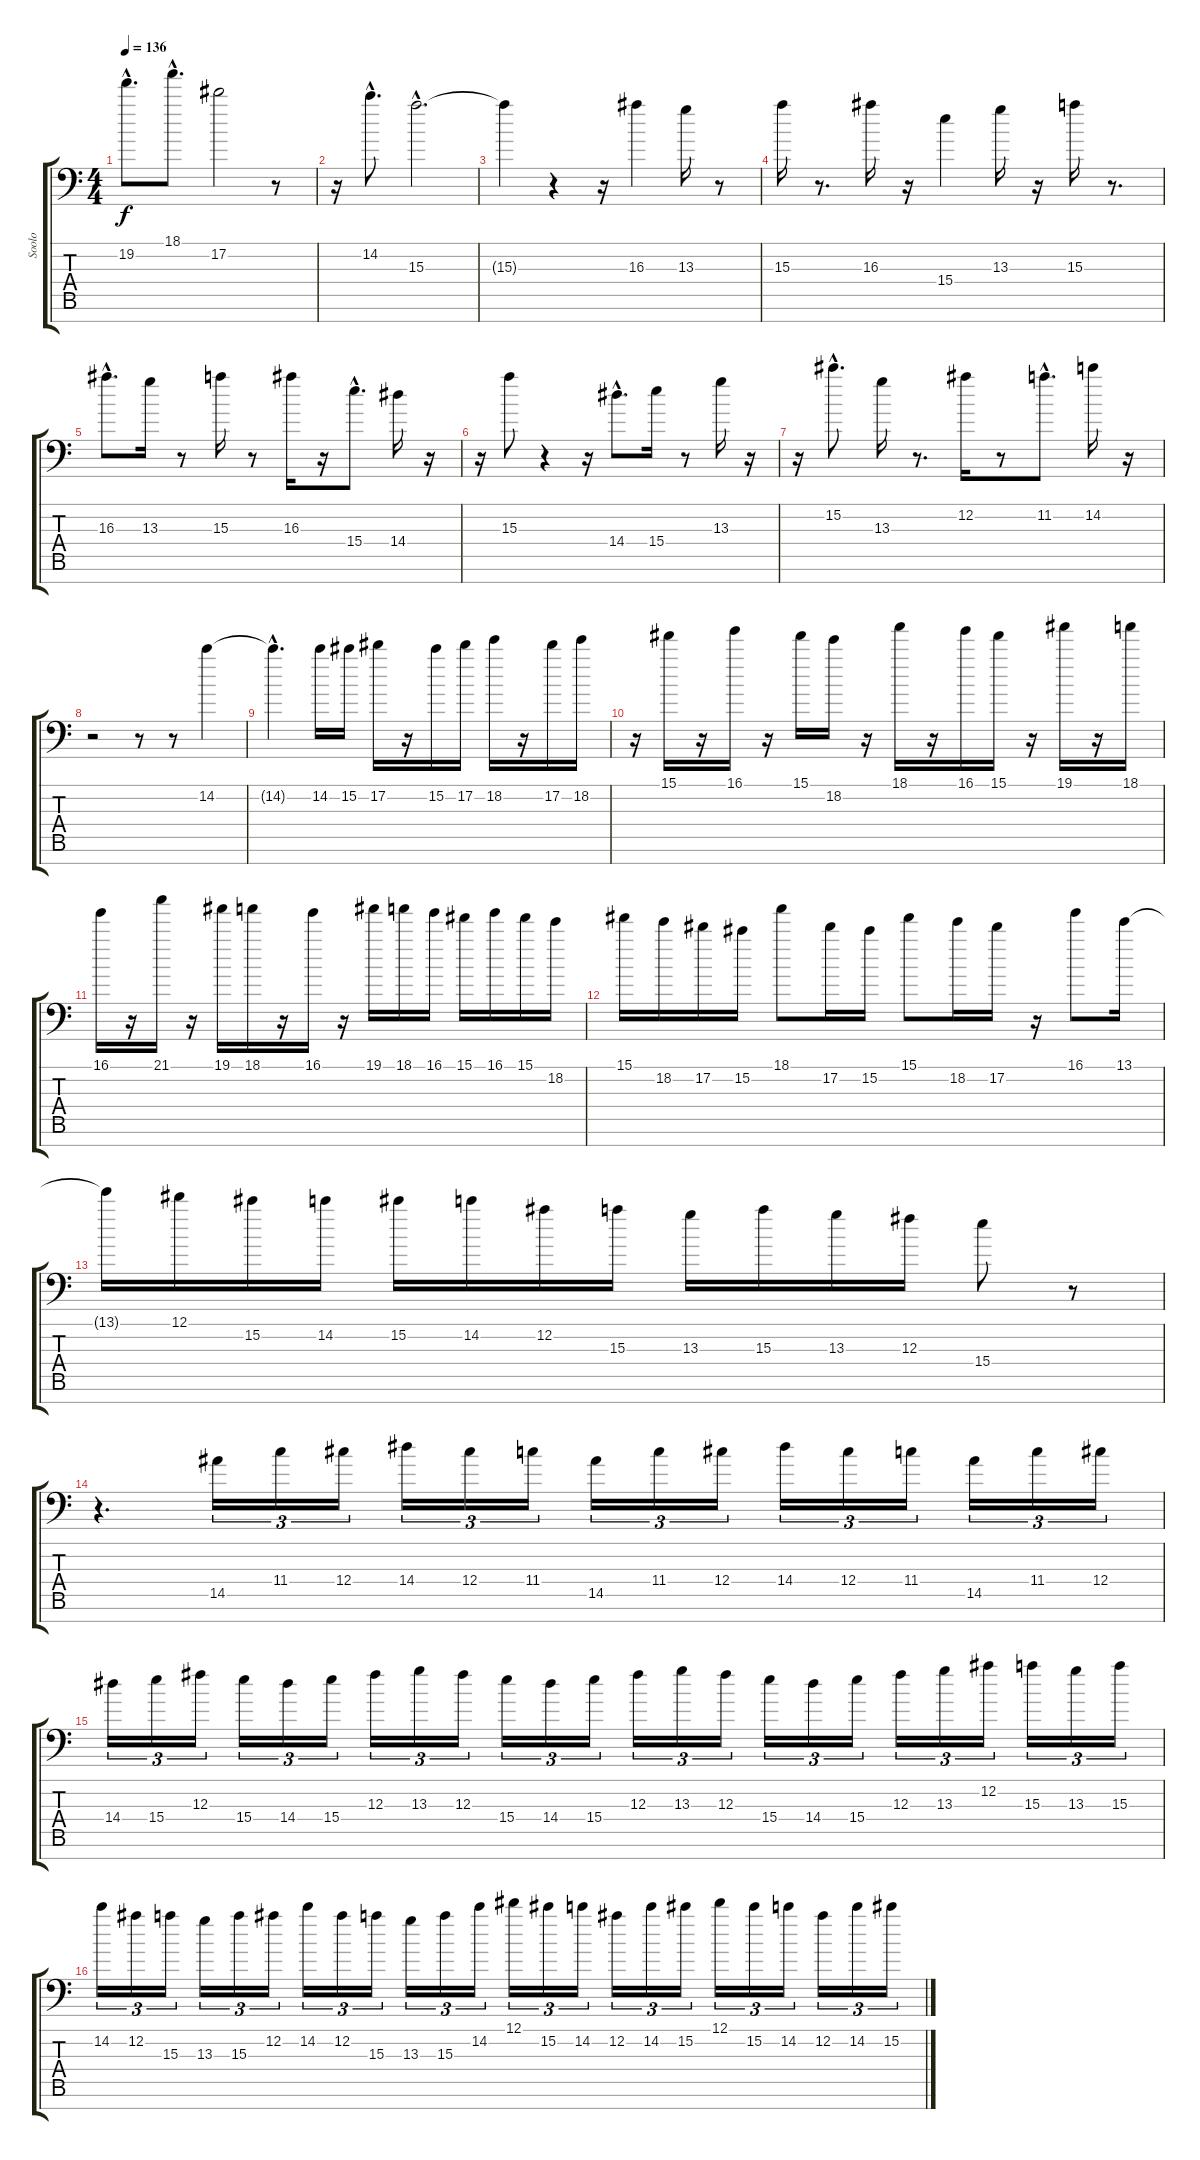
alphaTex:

\track ("Soolo" "Soolo") {instrument overdrivenguitar}
\staff {score tabs}
\tuning (Eb4 Bb3 Gb3 Db3 Ab2 Eb2 Bb1) {hide}
\ts (4 4)
\tempo 136
\clef f4
\ks c
19.2{hac}.8{d dy f} 18.1{hac}.8{d} 17.2.2 r.8 |
r.16 14.2{hac}.8{d} 15.3{hac}.2{d} |
15.3{t}.4 r.4 r.16 16.3.4 13.3.16 r.8 |
15.3.16 r.8{d} 16.3.16 r.16 15.4.4 13.3.16 r.16 15.3.16 r.8{d} |
16.3{hac}.8{d} 13.3.16 r.8 15.3.16 r.8 16.3.16 r.16 15.4{hac}.8{d} 14.4.16 r.16 |
r.16 15.3.8 r.4 r.16 14.4{hac}.8{d} 15.4.16 r.8 13.3.16 r.16 |
r.16 15.2{hac}.8{d} 13.3.16 r.8{d} 12.2.16 r.8 11.2{hac}.8{d} 14.2.16 r.16 |
r.2 r.8 r.8 14.2.4 |
14.2{hac t}.4{d} 14.2.16 15.2.16 17.2.16 r.16 15.2.16 17.2.16 18.2.16 r.16 17.2.16 18.2.16 |
r.16 15.1.16 r.16 16.1.16 r.16 15.1.16 18.2.16 r.16 18.1.16 r.16 16.1.16 15.1.16 r.16 19.1.16 r.16 18.1.16 |
16.1.16 r.16 21.1.16 r.16 19.1.16 18.1.16 r.16 16.1.16 r.16 19.1.16 18.1.16 16.1.16 15.1.16 16.1.16 15.1.16 18.2.16 |
15.1.16 18.2.16 17.2.16 15.2.16 18.1.8 17.2.16 15.2.16 15.1.8 18.2.16 17.2.16 r.16 16.1.8 13.1.16 |
13.1{t}.16 12.1.16 15.2.16 14.2.16 15.2.16 14.2.16 12.2.16 15.3.16 13.3.16 15.3.16 13.3.16 12.3.16 15.4.8 r.8 |
r.4{d} 14.5.16{tu (3 2)} 11.4.16{tu (3 2)} 12.4.16{tu (3 2)} 14.4.16{tu (3 2)} 12.4.16{tu (3 2)} 11.4.16{tu (3 2)} 14.5.16{tu (3 2)} 11.4.16{tu (3 2)} 12.4.16{tu (3 2)} 14.4.16{tu (3 2)} 12.4.16{tu (3 2)} 11.4.16{tu (3 2)} 14.5.16{tu (3 2)} 11.4.16{tu (3 2)} 12.4.16{tu (3 2)} |
14.4.16{tu (3 2)} 15.4.16{tu (3 2)} 12.3.16{tu (3 2)} 15.4.16{tu (3 2)} 14.4.16{tu (3 2)} 15.4.16{tu (3 2)} 12.3.16{tu (3 2)} 13.3.16{tu (3 2)} 12.3.16{tu (3 2)} 15.4.16{tu (3 2)} 14.4.16{tu (3 2)} 15.4.16{tu (3 2)} 12.3.16{tu (3 2)} 13.3.16{tu (3 2)} 12.3.16{tu (3 2)} 15.4.16{tu (3 2)} 14.4.16{tu (3 2)} 15.4.16{tu (3 2)} 12.3.16{tu (3 2)} 13.3.16{tu (3 2)} 12.2.16{tu (3 2)} 15.3.16{tu (3 2)} 13.3.16{tu (3 2)} 15.3.16{tu (3 2)} |
14.2.16{tu (3 2)} 12.2.16{tu (3 2)} 15.3.16{tu (3 2)} 13.3.16{tu (3 2)} 15.3.16{tu (3 2)} 12.2.16{tu (3 2)} 14.2.16{tu (3 2)} 12.2.16{tu (3 2)} 15.3.16{tu (3 2)} 13.3.16{tu (3 2)} 15.3.16{tu (3 2)} 14.2.16{tu (3 2)} 12.1.16{tu (3 2)} 15.2.16{tu (3 2)} 14.2.16{tu (3 2)} 12.2.16{tu (3 2)} 14.2.16{tu (3 2)} 15.2.16{tu (3 2)} 12.1.16{tu (3 2)} 15.2.16{tu (3 2)} 14.2.16{tu (3 2)} 12.2.16{tu (3 2)} 14.2.16{tu (3 2)} 15.2.16{tu (3 2)}
